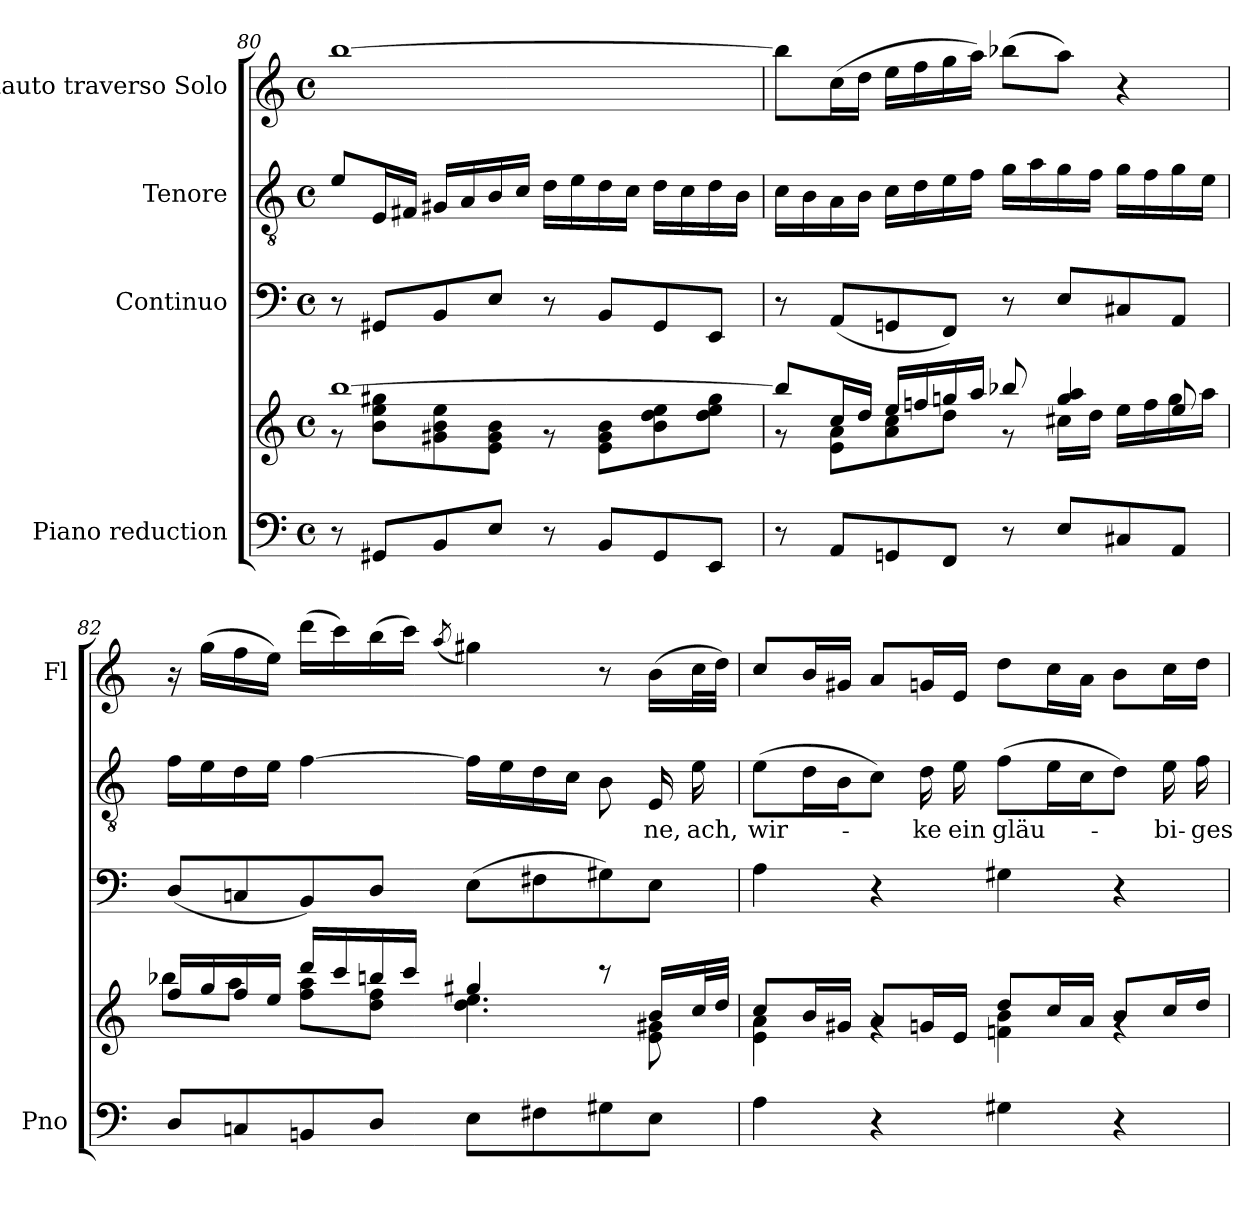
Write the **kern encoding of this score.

**kern	**kern	**kern	**kern	**text	**kern
*part4	*part4	*part3	*part2	*part2	*part1
*staff5	*staff4	*staff3	*staff2	*staff2	*staff1
*I"Piano reduction	*	*I"Continuo	*I"Tenore	*	*I"Flauto traverso Solo
*I'Pno	*	*	*	*	*I'Fl
*clefF4	*clefG2	*clefF4	*clefGv2	*	*clefG2
*k[]	*k[]	*k[]	*k[]	*	*k[]
*M4/4	*M4/4	*M4/4	*M4/4	*	*M4/4
*met(c)	*met(c)	*met(c)	*met(c)	*	*met(c)
=80	=80	=80	=80	=80	=80
*	*^	*	*	*	*
8r	[1bb	8r	8r	8e/L	.	[1bb
8GG#X/L	.	8b\ 8ee\ 8gg#X\L	8GG#X/L	16E/L	.	.
.	.	.	.	16F#X/JJ	.	.
8BB/	.	8g#X\ 8b\ 8ee\	8BB/	16G#X/LL	.	.
.	.	.	.	16A/	.	.
8E/J	.	8e\ 8g#\ 8b\J	8E/J	16B/	.	.
.	.	.	.	16c/JJ	.	.
8r	.	8r	8r	16d\LL	.	.
.	.	.	.	16e\	.	.
8BB/L	.	8e\ 8g#\ 8b\L	8BB/L	16d\	.	.
.	.	.	.	16c\JJ	.	.
8GG#/	.	8b\ 8dd\ 8ee\	8GG#/	16d\LL	.	.
.	.	.	.	16c\	.	.
8EE/J	.	8dd\ 8ee\ 8gg#\J	8EE/J	16d\	.	.
.	.	.	.	16B\JJ	.	.
=81	=81	=81	=81	=81	=81	=81
8r	8bb/L]	8r	8r	16c\LL	.	8bb\L]
.	.	.	.	16B\	.	.
8AA/L	16cc/L	8e\ 8a\L	(<8AA/L	16A\	.	(>16cc\L
.	16dd/JJ	.	.	16B\JJ	.	16dd\JJ
8GGn/	16ee/LL	8a\ 8cc\	8GGn/	16c\LL	.	16ee\LL
.	16ffn/	.	.	16d\	.	16ff\
8FF/J	16ggn/	8dd\J	8FF/J)	16e\	.	16gg\
.	16aa/JJ	.	.	16f\JJ	.	16aa\JJ)
8r	8bb-X/	8r	8r	16g\LL	.	(>8bb-X\L
.	.	.	.	16a\	.	.
8E/L	4gg/ 4aa/	16cc#X\LL	8E/L	16g\	.	8aa\J)
.	.	16dd\JJ	.	16f\JJ	.	.
8C#X/	.	16ee\LL	8C#X/	16g\LL	.	4r
.	.	16ff\	.	16f\	.	.
8AA/J	8ee/	16gg\	8AA/J	16g\	.	.
.	.	16aa\JJ	.	16e\JJ	.	.
!!LO:LB:g=z
=82	=82	=82	=82	=82	=82	=82
8D/L	16ff/LL	8bb-X\L	(<8D/L	16f\LL	.	16r
.	16gg/	.	.	16e\	.	(>16gg\LL
8Cn/	16ff/	8aa\J	8Cn/	16d\	.	16ff\
.	16ee/JJ	.	.	16e\JJ	.	16ee\JJ)
8BBn/	16ddd/LL	8ff\ 8aa\L	8BB/)	[4f\	.	(>16ddd\LL
.	16ccc/	.	.	.	.	16ccc\)
8D/J	16bbn/	8dd\ 8ff\J	8D/J	.	.	(>16bb\
.	16ccc/JJ	.	.	.	.	16ccc\JJ)
.	.	.	.	.	.	(<8qaa/
8E\L	4gg#X/	4.dd\ 4.ee\	(>8E\L	16f\LL]	.	4gg#X\)
.	.	.	.	16e\	.	.
8F#X\	.	.	8F#X\	16d\	.	.
.	.	.	.	16c\JJ	.	.
8G#X\	8r	.	8G#X\)	8B\	.	8r
!	!	!	!	!	!LO:LY:b	!
8E\J	16b/LL	8e\ 8g#X\	8E\J	16E/	ne,	(>16b\LL
!	!	!	!	!	!LO:LY:b	!
.	32cc/L	.	.	16e\	ach,	32cc\L
.	32dd/JJJ	.	.	.	.	32dd\JJJ)
=83	=83	=83	=83	=83	=83	=83
!	!	!	!	!	!LO:LY:b	!
4A\	8cc/L	4e\ 4a\	4A\	(>8e\L	wir-	8cc/L
.	16b/L	.	.	16d\L	.	16b/L
.	16g#X/JJ	.	.	16B\J	.	16g#X/JJ
4r	8a/L	4rg	4r	8c\J)	.	8a/L
!	!	!	!	!	!LO:LY:b	!
.	16gn/L	.	.	16d\	-ke	16gn/L
!	!	!	!	!	!LO:LY:b	!
.	16e/JJ	.	.	16e\	ein	16e/JJ
!	!	!	!	!	!LO:LY:b	!
4G#X\	8dd/L	4fn\ 4b\	4G#X\	(>8f\L	gläu-	8dd\L
.	16cc/L	.	.	16e\L	.	16cc\L
.	16a/JJ	.	.	16c\J	.	16a\JJ
4r	8b/L	4rg	4r	8d\J)	.	8b\L
!	!	!	!	!	!LO:LY:b	!
.	16cc/L	.	.	16e\	-bi-	16cc\L
!	!	!	!	!	!LO:LY:b	!
.	16dd/JJ	.	.	16f\	-ges	16dd\JJ
*	*v	*v	*	*	*	*
=	=	=	=	=	=
*-	*-	*-	*-	*-	*-
